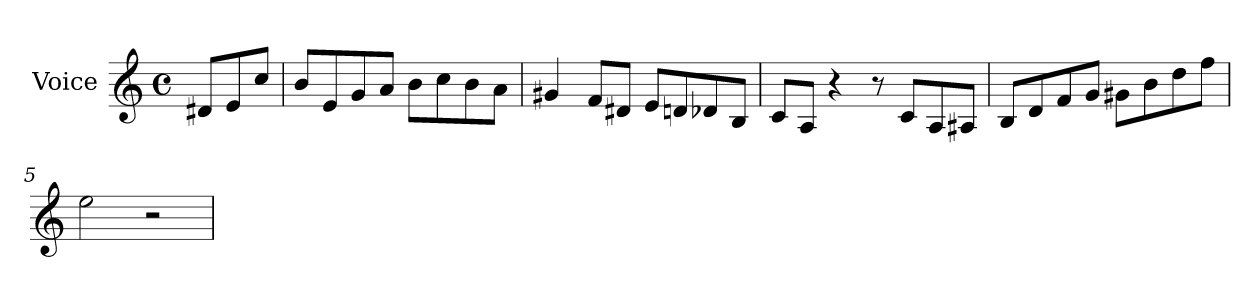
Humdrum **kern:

**kern
*part1
*staff1
*I"Voice
*I'Voice
*clefG2
*M4/4
*met(c)
=
8d#X/L
8e/
8cc/J
=1
8b/L
8e/
8g/
8a/J
8b\L
8cc\
8b\
8a\J
=2
4g#X/
8f/L
8d#X/J
8e/L
8dn/
8d-X/
8B/J
=3
8c/L
8A/J
4r
8r
8c/L
8A/
8A#X/J
=4
8B/L
8d/
8f/
8g/J
8g#X\L
8b\
8dd\
8ff\J
=5
2ee\
2rcc
=
*-
